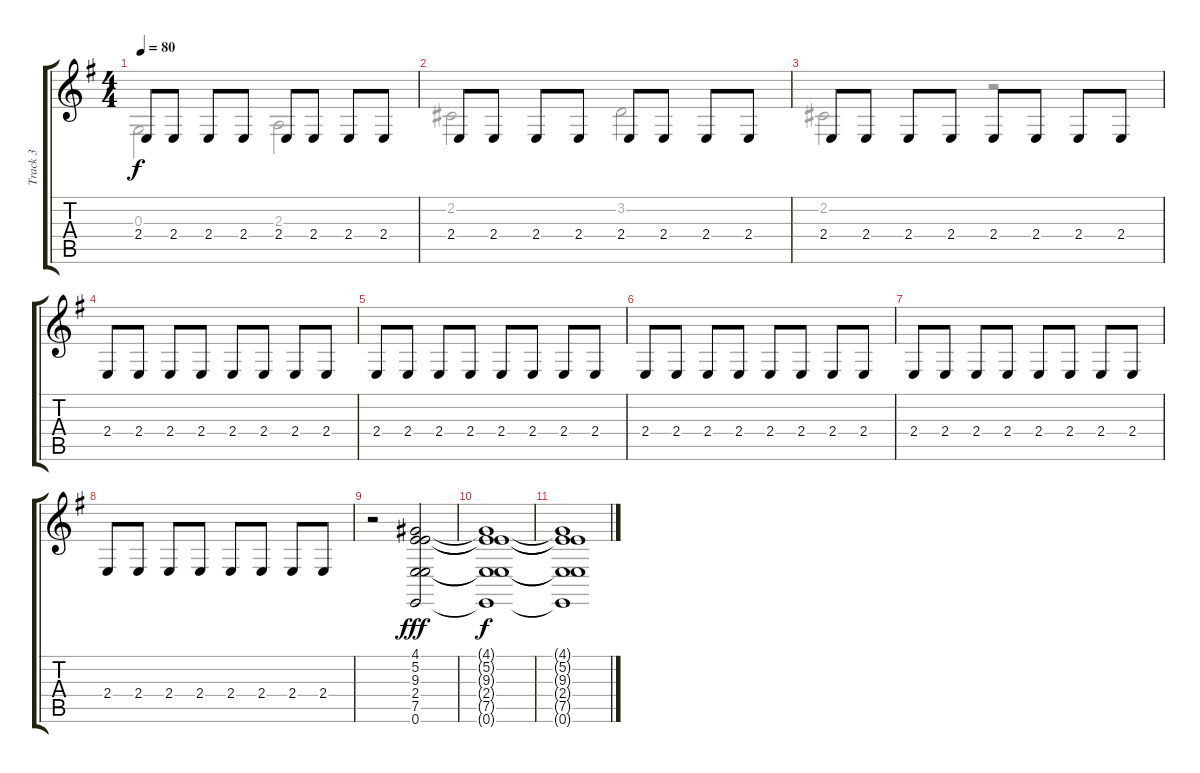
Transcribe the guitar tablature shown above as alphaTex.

\track ("Track 3" "Track 3") {instrument acousticgrandpiano}
\staff {score tabs}
\tuning (E4 B3 G3 D3 A2 E2) {hide}
\voice
\ts (4 4)
\tempo 80
\clef g2
\ks g
2.4.8{dy f} 2.4.8 2.4.8 2.4.8 2.4.8 2.4.8 2.4.8 2.4.8 |
2.4.8 2.4.8 2.4.8 2.4.8 2.4.8 2.4.8 2.4.8 2.4.8 |
2.4.8 2.4.8 2.4.8 2.4.8 2.4.8 2.4.8 2.4.8 2.4.8 |
2.4.8 2.4.8 2.4.8 2.4.8 2.4.8 2.4.8 2.4.8 2.4.8 |
2.4.8 2.4.8 2.4.8 2.4.8 2.4.8 2.4.8 2.4.8 2.4.8 |
2.4.8 2.4.8 2.4.8 2.4.8 2.4.8 2.4.8 2.4.8 2.4.8 |
2.4.8 2.4.8 2.4.8 2.4.8 2.4.8 2.4.8 2.4.8 2.4.8 |
2.4.8 2.4.8 2.4.8 2.4.8 2.4.8 2.4.8 2.4.8 2.4.8 |
r.2 (4.1 5.2 9.3 2.4 7.5 0.6).2{dy fff volume 16} |
(4.1{t} 5.2{t} 9.3{t} 2.4{t} 7.5{t} 0.6{t}).1{dy f} |
(4.1{t} 5.2{t} 9.3{t} 2.4{t} 7.5{t} 0.6{t}).1 |
\voice
\clef g2
\ottava regular
\simile none
\ks g
0.3.2{dy f} 2.3.2 |
2.2.2 3.2.2 |
2.2.2 r.2 |
|
|
|
|
|
|
|
|
